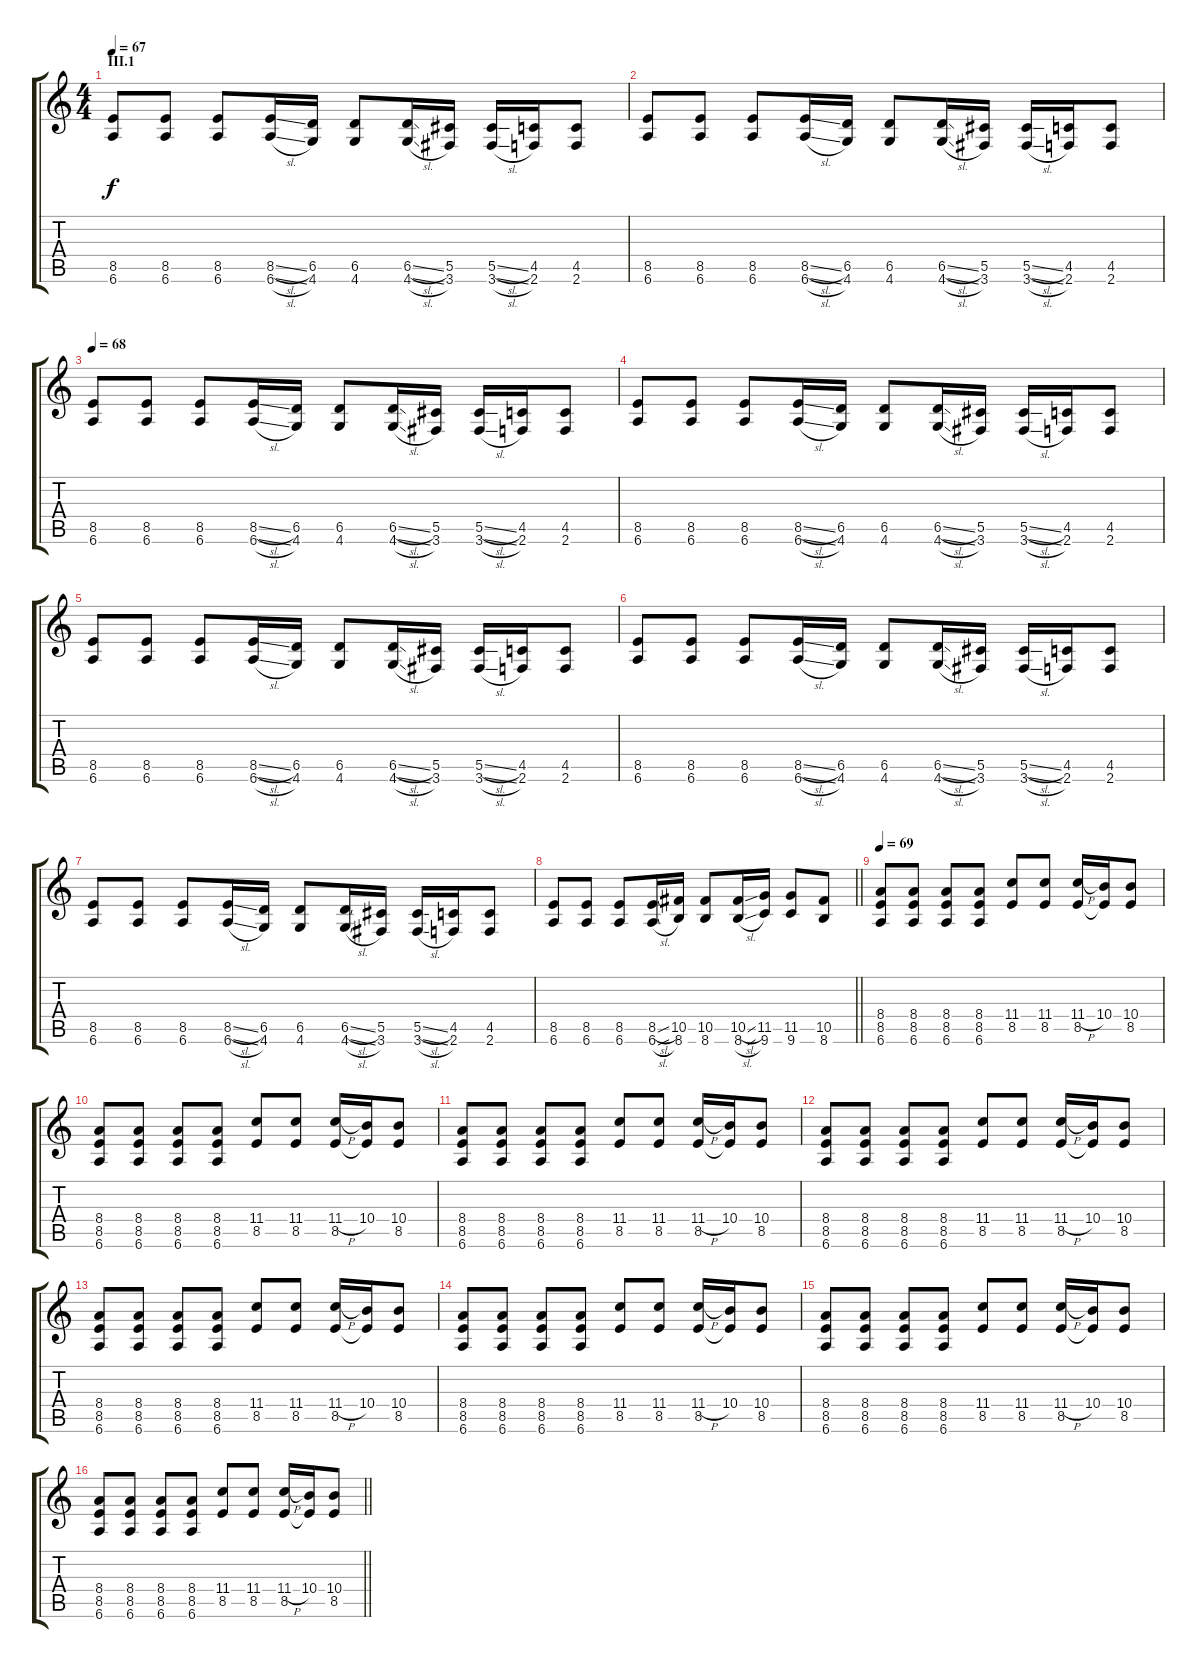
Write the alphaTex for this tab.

\track "" {instrument overdrivenguitar}
\staff {score tabs}
\tuning (Eb4 Bb3 Gb3 Db3 Ab2 Eb2) {hide}
\ts (4 4)
\section ("" "III.1")
\tempo 67
\clef g2
\ks c
(8.5 6.6).8{dy f} (8.5 6.6).8 (8.5 6.6).8 (8.5{sl} 6.6{sl}).16 (6.5 4.6).16 (6.5 4.6).8 (6.5{sl} 4.6{sl}).16 (5.5 3.6).16 (5.5{sl} 3.6{sl}).16 (4.5 2.6).16 (4.5 2.6).8 |
(8.5 6.6).8 (8.5 6.6).8 (8.5 6.6).8 (8.5{sl} 6.6{sl}).16 (6.5 4.6).16 (6.5 4.6).8 (6.5{sl} 4.6{sl}).16 (5.5 3.6).16 (5.5{sl} 3.6{sl}).16 (4.5 2.6).16 (4.5 2.6).8 |
\tempo 68
(8.5 6.6).8 (8.5 6.6).8 (8.5 6.6).8 (8.5{sl} 6.6{sl}).16 (6.5 4.6).16 (6.5 4.6).8 (6.5{sl} 4.6{sl}).16 (5.5 3.6).16 (5.5{sl} 3.6{sl}).16 (4.5 2.6).16 (4.5 2.6).8 |
(8.5 6.6).8 (8.5 6.6).8 (8.5 6.6).8 (8.5{sl} 6.6{sl}).16 (6.5 4.6).16 (6.5 4.6).8 (6.5{sl} 4.6{sl}).16 (5.5 3.6).16 (5.5{sl} 3.6{sl}).16 (4.5 2.6).16 (4.5 2.6).8 |
(8.5 6.6).8 (8.5 6.6).8 (8.5 6.6).8 (8.5{sl} 6.6{sl}).16 (6.5 4.6).16 (6.5 4.6).8 (6.5{sl} 4.6{sl}).16 (5.5 3.6).16 (5.5{sl} 3.6{sl}).16 (4.5 2.6).16 (4.5 2.6).8 |
(8.5 6.6).8 (8.5 6.6).8 (8.5 6.6).8 (8.5{sl} 6.6{sl}).16 (6.5 4.6).16 (6.5 4.6).8 (6.5{sl} 4.6{sl}).16 (5.5 3.6).16 (5.5{sl} 3.6{sl}).16 (4.5 2.6).16 (4.5 2.6).8 |
(8.5 6.6).8 (8.5 6.6).8 (8.5 6.6).8 (8.5{sl} 6.6{sl}).16 (6.5 4.6).16 (6.5 4.6).8 (6.5{sl} 4.6{sl}).16 (5.5 3.6).16 (5.5{sl} 3.6{sl}).16 (4.5 2.6).16 (4.5 2.6).8 |
\barLineRight lightlight
(8.5 6.6).8 (8.5 6.6).8 (8.5 6.6).8 (8.5{sl} 6.6{sl}).16 (10.5 8.6).16 (10.5 8.6).8 (10.5{sl} 8.6{sl}).16 (11.5 9.6).16 (11.5 9.6).8 (10.5 8.6).8 |
\tempo 69
(8.4 8.5 6.6).8 (8.4 8.5 6.6).8 (8.4 8.5 6.6).8 (8.4 8.5 6.6).8 (11.4 8.5).8 (11.4 8.5).8 (11.4{h} 8.5).16 (10.4 8.5{t}).16 (10.4 8.5).8 |
(8.4 8.5 6.6).8 (8.4 8.5 6.6).8 (8.4 8.5 6.6).8 (8.4 8.5 6.6).8 (11.4 8.5).8 (11.4 8.5).8 (11.4{h} 8.5).16 (10.4 8.5{t}).16 (10.4 8.5).8 |
(8.4 8.5 6.6).8 (8.4 8.5 6.6).8 (8.4 8.5 6.6).8 (8.4 8.5 6.6).8 (11.4 8.5).8 (11.4 8.5).8 (11.4{h} 8.5).16 (10.4 8.5{t}).16 (10.4 8.5).8 |
(8.4 8.5 6.6).8 (8.4 8.5 6.6).8 (8.4 8.5 6.6).8 (8.4 8.5 6.6).8 (11.4 8.5).8 (11.4 8.5).8 (11.4{h} 8.5).16 (10.4 8.5{t}).16 (10.4 8.5).8 |
(8.4 8.5 6.6).8 (8.4 8.5 6.6).8 (8.4 8.5 6.6).8 (8.4 8.5 6.6).8 (11.4 8.5).8 (11.4 8.5).8 (11.4{h} 8.5).16 (10.4 8.5{t}).16 (10.4 8.5).8 |
(8.4 8.5 6.6).8 (8.4 8.5 6.6).8 (8.4 8.5 6.6).8 (8.4 8.5 6.6).8 (11.4 8.5).8 (11.4 8.5).8 (11.4{h} 8.5).16 (10.4 8.5{t}).16 (10.4 8.5).8 |
(8.4 8.5 6.6).8 (8.4 8.5 6.6).8 (8.4 8.5 6.6).8 (8.4 8.5 6.6).8 (11.4 8.5).8 (11.4 8.5).8 (11.4{h} 8.5).16 (10.4 8.5{t}).16 (10.4 8.5).8 |
\barLineRight lightlight
(8.4 8.5 6.6).8 (8.4 8.5 6.6).8 (8.4 8.5 6.6).8 (8.4 8.5 6.6).8 (11.4 8.5).8 (11.4 8.5).8 (11.4{h} 8.5).16 (10.4 8.5{t}).16 (10.4 8.5).8
